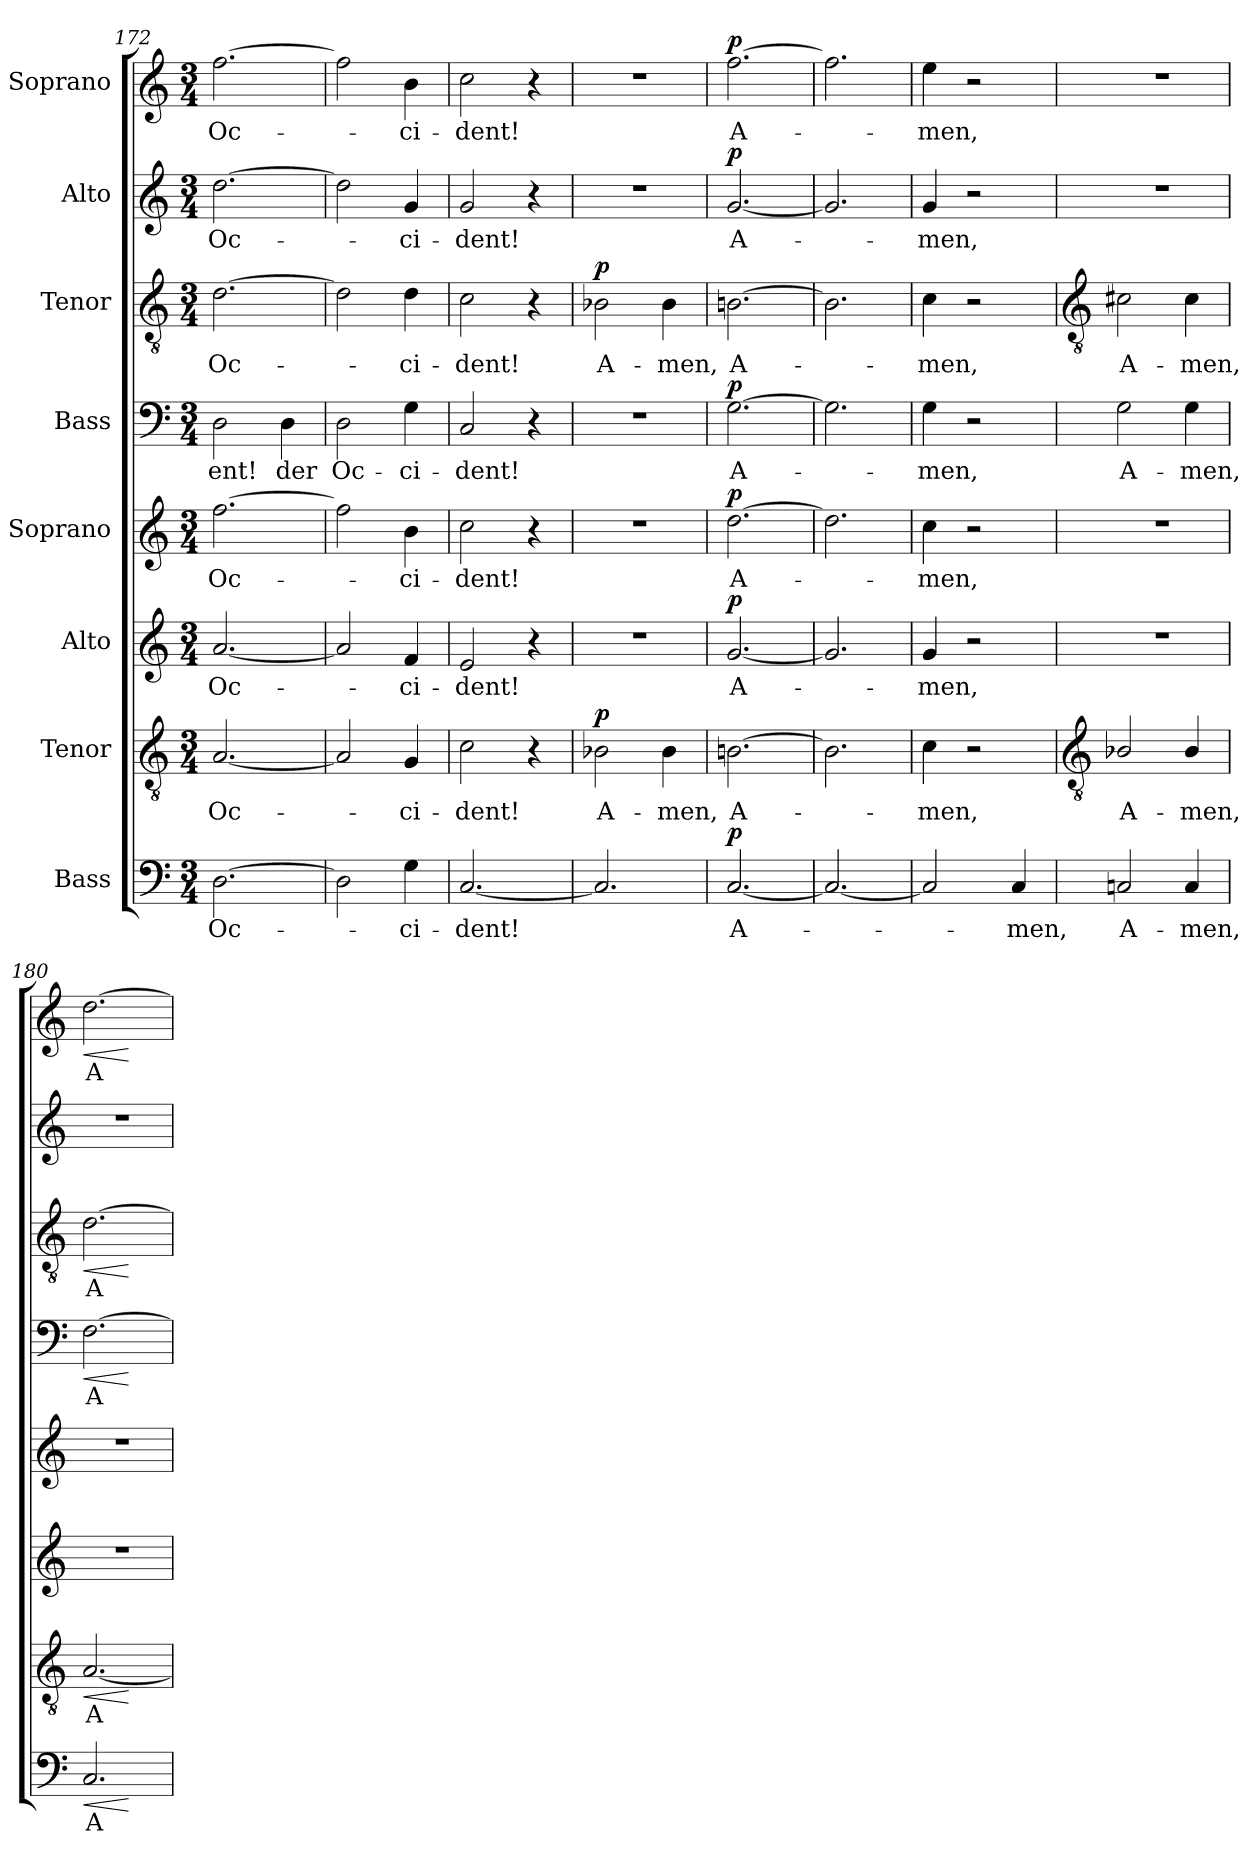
**kern	**text	**dynam	**kern	**text	**dynam	**kern	**text	**dynam	**kern	**text	**dynam	**kern	**text	**dynam	**kern	**text	**dynam	**kern	**text	**dynam	**kern	**text	**dynam
*part8	*part8	*part8	*part7	*part7	*part7	*part6	*part6	*part6	*part5	*part5	*part5	*part4	*part4	*part4	*part3	*part3	*part3	*part2	*part2	*part2	*part1	*part1	*part1
*staff8	*staff8	*staff8	*staff7	*staff7	*staff7	*staff6	*staff6	*staff6	*staff5	*staff5	*staff5	*staff4	*staff4	*staff4	*staff3	*staff3	*staff3	*staff2	*staff2	*staff2	*staff1	*staff1	*staff1
*I"Bass	*	*	*I"Tenor	*	*	*I"Alto	*	*	*I"Soprano	*	*	*I"Bass	*	*	*I"Tenor	*	*	*I"Alto	*	*	*I"Soprano	*	*
*clefF4	*	*	*clefGv2	*	*	*clefG2	*	*	*clefG2	*	*	*clefF4	*	*	*clefGv2	*	*	*clefG2	*	*	*clefG2	*	*
*k[]	*	*	*k[]	*	*	*k[]	*	*	*k[]	*	*	*k[]	*	*	*k[]	*	*	*k[]	*	*	*k[]	*	*
*C:	*	*	*C:	*	*	*C:	*	*	*C:	*	*	*C:	*	*	*C:	*	*	*C:	*	*	*C:	*	*
*M3/4	*	*	*M3/4	*	*	*M3/4	*	*	*M3/4	*	*	*M3/4	*	*	*M3/4	*	*	*M3/4	*	*	*M3/4	*	*
=172	=172	=172	=172	=172	=172	=172	=172	=172	=172	=172	=172	=172	=172	=172	=172	=172	=172	=172	=172	=172	=172	=172	=172
!	!LO:LY:b	!	!	!LO:LY:b	!	!	!LO:LY:b	!	!	!LO:LY:b	!	!	!LO:LY:b	!	!	!LO:LY:b	!	!	!LO:LY:b	!	!	!LO:LY:b	!
[2.D	Oc-	.	[2.A	Oc-	.	[2.a	Oc-	.	[2.ff	Oc-	.	2D	-ent!	.	[2.d	Oc-	.	[2.dd	Oc-	.	[2.ff	Oc-	.
!	!	!	!	!	!	!	!	!	!	!	!	!	!LO:LY:b	!	!	!	!	!	!	!	!	!	!
.	.	.	.	.	.	.	.	.	.	.	.	4D	der	.	.	.	.	.	.	.	.	.	.
=173	=173	=173	=173	=173	=173	=173	=173	=173	=173	=173	=173	=173	=173	=173	=173	=173	=173	=173	=173	=173	=173	=173	=173
!	!	!	!	!	!	!	!	!	!	!	!	!	!LO:LY:b	!	!	!	!	!	!	!	!	!	!
2D]	.	.	2A]	.	.	2a]	.	.	2ff]	.	.	2D	Oc-	.	2d]	.	.	2dd]	.	.	2ff]	.	.
!	!LO:LY:b	!	!	!LO:LY:b	!	!	!LO:LY:b	!	!	!LO:LY:b	!	!	!LO:LY:b	!	!	!LO:LY:b	!	!	!LO:LY:b	!	!	!LO:LY:b	!
4G	ci-	.	4G	ci-	.	4f	ci-	.	4b	ci-	.	4G	-ci-	.	4d	ci-	.	4g	ci-	.	4b	ci-	.
=174	=174	=174	=174	=174	=174	=174	=174	=174	=174	=174	=174	=174	=174	=174	=174	=174	=174	=174	=174	=174	=174	=174	=174
!	!LO:LY:b	!	!	!LO:LY:b	!	!	!LO:LY:b	!	!	!LO:LY:b	!	!	!LO:LY:b	!	!	!LO:LY:b	!	!	!LO:LY:b	!	!	!LO:LY:b	!
[2.C	-dent!	.	2c	-dent!	.	2e	-dent!	.	2cc	-dent!	.	2C	-dent!	.	2c	-dent!	.	2g	-dent!	.	2cc	-dent!	.
.	.	.	4r	.	.	4r	.	.	4r	.	.	4r	.	.	4r	.	.	4r	.	.	4r	.	.
=175	=175	=175	=175	=175	=175	=175	=175	=175	=175	=175	=175	=175	=175	=175	=175	=175	=175	=175	=175	=175	=175	=175	=175
!	!	!	!	!LO:LY:b	!LO:DY:b	!LO:N:vis=1	!	!	!LO:N:vis=1	!	!	!LO:N:vis=1	!	!	!	!LO:LY:b	!LO:DY:b	!LO:N:vis=1	!	!	!LO:N:vis=1	!	!
2.C]	.	.	2B-X	A-	p	2.r	.	.	2.r	.	.	2.r	.	.	2B-X	A-	p	2.r	.	.	2.r	.	.
!	!	!	!	!LO:LY:b	!	!	!	!	!	!	!	!	!	!	!	!LO:LY:b	!	!	!	!	!	!	!
.	.	.	4B-	-men,	.	.	.	.	.	.	.	.	.	.	4B-	-men,	.	.	.	.	.	.	.
=176	=176	=176	=176	=176	=176	=176	=176	=176	=176	=176	=176	=176	=176	=176	=176	=176	=176	=176	=176	=176	=176	=176	=176
!	!LO:LY:b	!LO:DY:b	!	!LO:LY:b	!	!	!LO:LY:b	!LO:DY:b	!	!LO:LY:b	!LO:DY:b	!	!LO:LY:b	!LO:DY:b	!	!LO:LY:b	!	!	!LO:LY:b	!LO:DY:b	!	!LO:LY:b	!LO:DY:b
[2.C	A-	p	[2.Bn	A-	.	[2.g	A-	p	[2.dd	A-	p	[2.G	A-	p	[2.Bn	A-	.	[2.g	A-	p	[2.ff	A-	p
=177	=177	=177	=177	=177	=177	=177	=177	=177	=177	=177	=177	=177	=177	=177	=177	=177	=177	=177	=177	=177	=177	=177	=177
2.C_	.	.	2.B]	.	.	2.g]	.	.	2.dd]	.	.	2.G]	.	.	2.B]	.	.	2.g]	.	.	2.ff]	.	.
=178	=178	=178	=178	=178	=178	=178	=178	=178	=178	=178	=178	=178	=178	=178	=178	=178	=178	=178	=178	=178	=178	=178	=178
!	!	!	!	!LO:LY:b	!	!	!LO:LY:b	!	!	!LO:LY:b	!	!	!LO:LY:b	!	!	!LO:LY:b	!	!	!LO:LY:b	!	!	!LO:LY:b	!
2C]	.	.	4c	men,	.	4g	men,	.	4cc	men,	.	4G	men,	.	4c	men,	.	4g	men,	.	4ee	men,	.
.	.	.	2r	.	.	2r	.	.	2r	.	.	2r	.	.	2r	.	.	2r	.	.	2r	.	.
!	!LO:LY:b	!	!	!	!	!	!	!	!	!	!	!	!	!	!	!	!	!	!	!	!	!	!
4C	men,	.	.	.	.	.	.	.	.	.	.	.	.	.	.	.	.	.	.	.	.	.	.
!!LO:LB:g=z
=179	=179	=179	=179	=179	=179	=179	=179	=179	=179	=179	=179	=179	=179	=179	=179	=179	=179	=179	=179	=179	=179	=179	=179
*	*	*	*clefGv2	*	*	*	*	*	*	*	*	*	*	*	*clefGv2	*	*	*	*	*	*	*	*
!	!LO:LY:b	!	!	!LO:LY:b	!	!LO:N:vis=1	!	!	!LO:N:vis=1	!	!	!	!LO:LY:b	!	!	!LO:LY:b	!	!LO:N:vis=1	!	!	!LO:N:vis=1	!	!
2Cn	A-	.	2B-X/	A-	.	2.r	.	.	2.r	.	.	2G	A-	.	2c#X	A-	.	2.r	.	.	2.r	.	.
!	!LO:LY:b	!	!	!LO:LY:b	!	!	!	!	!	!	!	!	!LO:LY:b	!	!	!LO:LY:b	!	!	!	!	!	!	!
4C	-men,	.	4B-/	-men,	.	.	.	.	.	.	.	4G	-men,	.	4c#	-men,	.	.	.	.	.	.	.
=180	=180	=180	=180	=180	=180	=180	=180	=180	=180	=180	=180	=180	=180	=180	=180	=180	=180	=180	=180	=180	=180	=180	=180
!	!LO:LY:b	!LO:HP:b	!	!LO:LY:b	!LO:HP:b	!LO:N:vis=1	!	!	!LO:N:vis=1	!	!	!	!LO:LY:b	!LO:HP:b	!	!LO:LY:b	!LO:HP:b	!LO:N:vis=1	!	!	!	!LO:LY:b	!LO:HP:b
2.C	A-	<	[2.A	A-	<	2.r	.	.	2.r	.	.	[2.F	A-	<	[2.d	A-	<	2.r	.	.	[2.dd	A-	<
.	.	[	.	.	[	.	.	.	.	.	.	.	.	[	.	.	[	.	.	.	.	.	[
=	=	=	=	=	=	=	=	=	=	=	=	=	=	=	=	=	=	=	=	=	=	=	=
*-	*-	*-	*-	*-	*-	*-	*-	*-	*-	*-	*-	*-	*-	*-	*-	*-	*-	*-	*-	*-	*-	*-	*-
